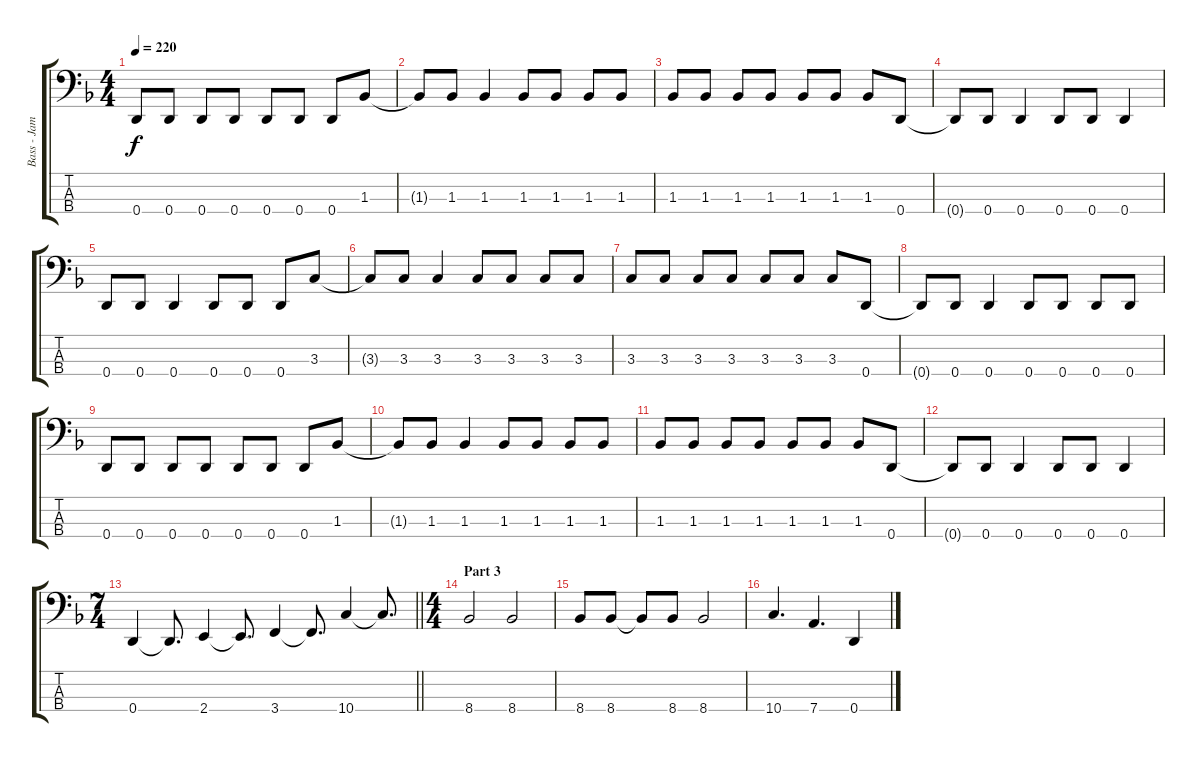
\track ("Bass - James Johnston" "Bass - Jam") {instrument electricbassfinger}
\staff {score tabs}
\tuning (G2 D2 A1 D1) {hide}
\ts (4 4)
\tempo 220
\clef f4
\ks dminor
0.4.8{dy f} 0.4.8 0.4.8 0.4.8 0.4.8 0.4.8 0.4.8 1.3.8 |
1.3{t}.8 1.3.8 1.3.4 1.3.8 1.3.8 1.3.8 1.3.8 |
1.3.8 1.3.8 1.3.8 1.3.8 1.3.8 1.3.8 1.3.8 0.4.8 |
0.4{t}.8 0.4.8 0.4.4 0.4.8 0.4.8 0.4.4 |
0.4.8 0.4.8 0.4.4 0.4.8 0.4.8 0.4.8 3.3.8 |
3.3{t}.8 3.3.8 3.3.4 3.3.8 3.3.8 3.3.8 3.3.8 |
3.3.8 3.3.8 3.3.8 3.3.8 3.3.8 3.3.8 3.3.8 0.4.8 |
0.4{t}.8 0.4.8 0.4.4 0.4.8 0.4.8 0.4.8 0.4.8 |
0.4.8 0.4.8 0.4.8 0.4.8 0.4.8 0.4.8 0.4.8 1.3.8 |
1.3{t}.8 1.3.8 1.3.4 1.3.8 1.3.8 1.3.8 1.3.8 |
1.3.8 1.3.8 1.3.8 1.3.8 1.3.8 1.3.8 1.3.8 0.4.8 |
0.4{t}.8 0.4.8 0.4.4 0.4.8 0.4.8 0.4.4 |
\ts (7 4)
\barLineRight lightlight
0.4.4 0.4{t}.8{d} 2.4.4 2.4{t}.8{d} 3.4.4 3.4{t}.8{d} 10.4.4 10.4{t}.8{d} |
\ts (4 4)
\section ("" "Part 3")
8.4.2 8.4.2 |
8.4.8 8.4.8 8.4{t}.8 8.4.8 8.4.2 |
10.4.4{d} 7.4.4{d} 0.4.4
